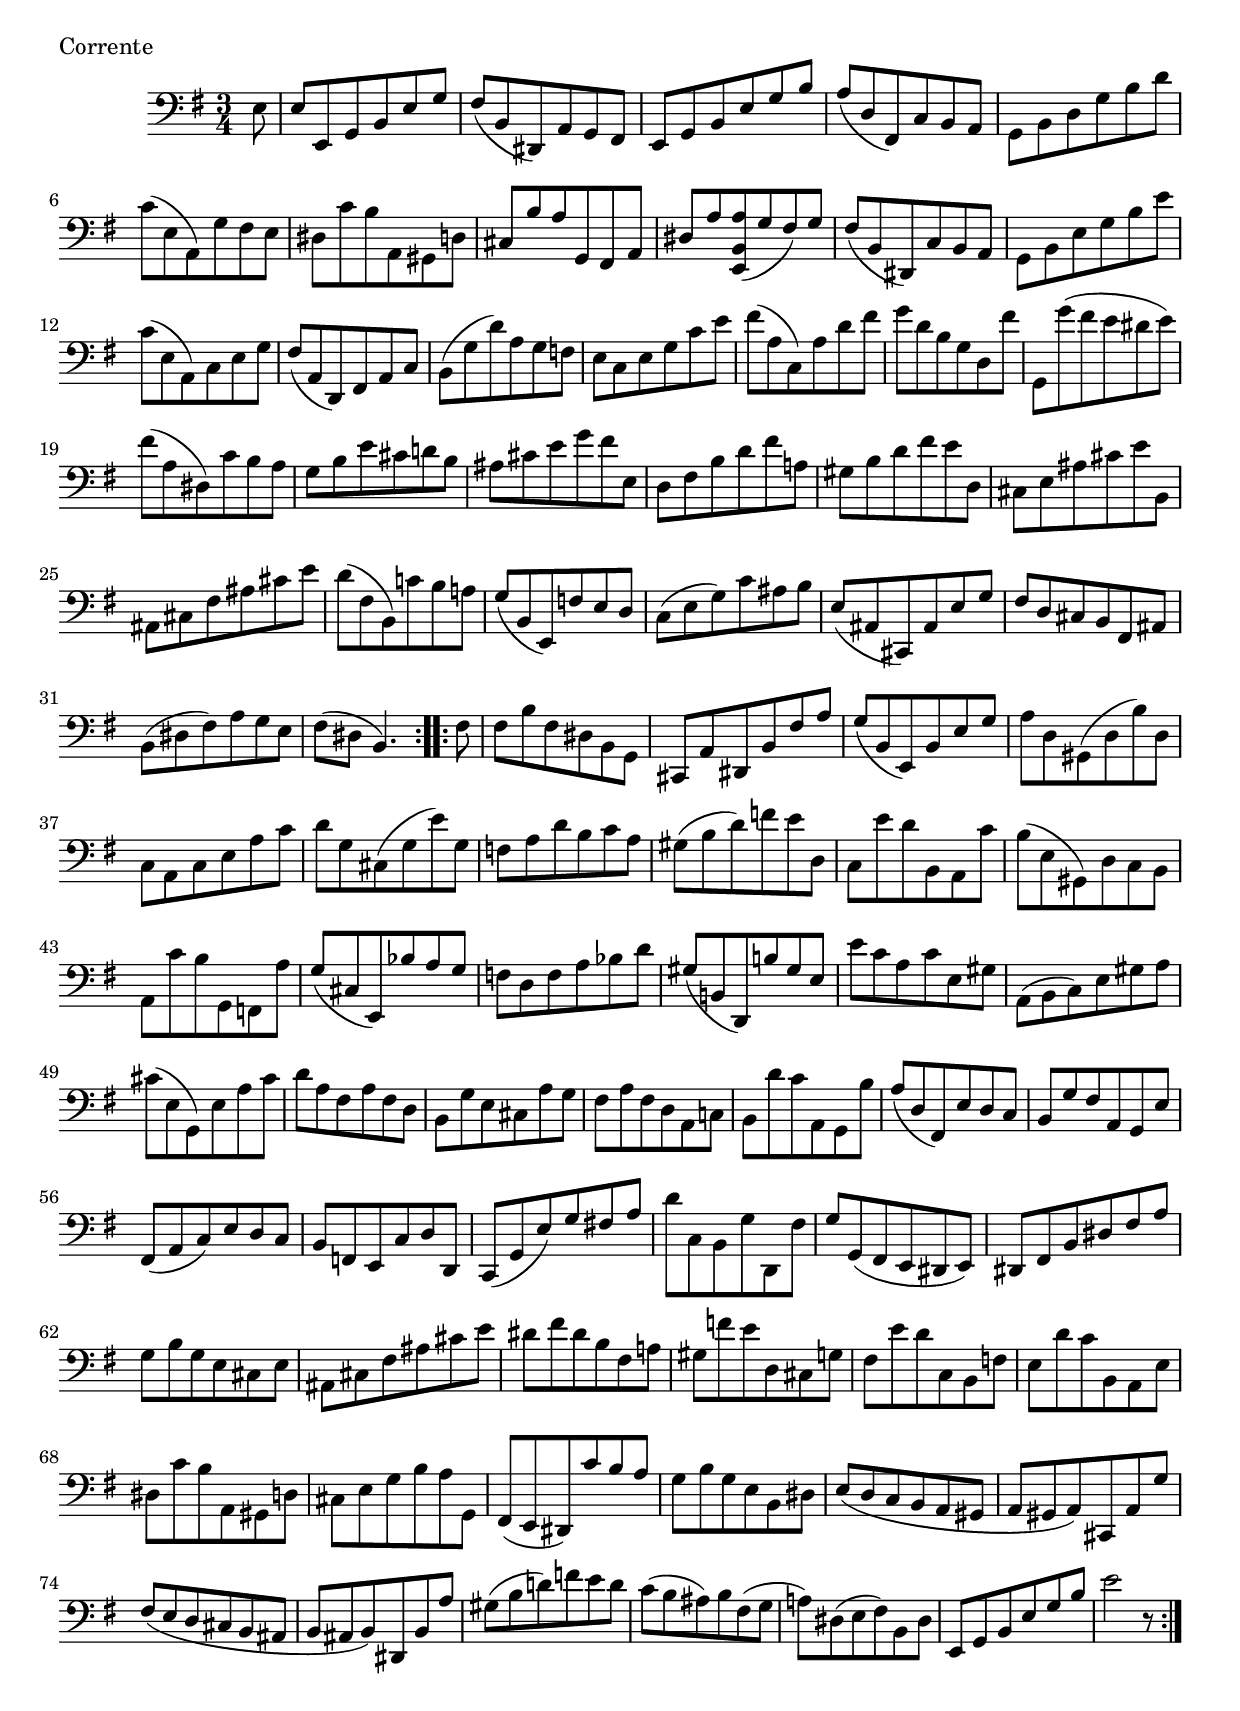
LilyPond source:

\version "2.16.0"

% J.S. Bach, Partita I for solo violin, BWV 1002
%
% 3rd movement, Corrente

\version "2.24.3"

iiiA =  {
  b'8  |
  % 1
  b'8  b8  d'8  fis'8  b'8  d''8  |
  % 2
  cis''8(  fis'8   ais8)  e'8  d'8  cis'8  |
  % 3
  b8  d'8  fis'8  b'8  d''8  fis''8  |
  % 4
  e''8(  a'8   cis'8)  g'8  fis'8  e'8  |
  % 5
  d'8  fis'8  a'8  d''8  fis''8  a''8  |
  % 6
  g''8(  b'8   e'8)  d''8  cis''8  b'8  |
  % 7
  ais'8  g''8  fis''8  e'8  dis'8  a'8  |
  % 8
  gis'8  fis''8  e''  d'8  cis'8  e'8  |
  % 9
  ais'8  e''8  <b fis' e''>(  d''8   cis''8)  d''8  |
  % 10
  cis''8(  fis'8   ais8)  g'8  fis'8  e'8  |
  % 11
  d'8  fis'8  b'8  d''8  fis''8  b''8  |
  % 12
  g''8(  b'8   e'8)  g'8  b'8  d''8  |
  % 13
  cis''8(  e'8   a8)  cis'8  e'8  g'8  |
  % 14
  fis'8(  d''8   a''8)  e''8  d''8  c''8  |
  % 15
  b'8  g'8  b'8  d''8  g''8  b''8  |
  % 16
  cis'''8(  e''8 g'8)  e''8  a''8  cis'''8  |
  % 17
  d'''8  a''8  fis''8  d''8  a'8  cis'''8  |
  % 18
  d'8  d'''8(  cis'''8  b''8  ais''8   b''8)  |
  % 19
  cis'''8(  e''8   ais'8)  g''8  fis''8  e''8  |
  % 20
  d''8  fis''8  b''8  gis''8  a''!8  fis''8  |
  % 21
  eis''8  gis''8  b''8  d'''8  cis'''8  b'8  |
  % 22
  a'8  cis''8  fis''8  a''8  cis'''8  e''!8  |
  % 23
  dis''8  fis''8  a''8  cis'''8  b''8  a'8  |
  % 24
  gis'8  b'8  eis''8  gis''8  b''8  fis'8  |
  % 25
  eis'8  gis'8  cis''8  eis''8  gis''8  b''8  |
  % 26
  a''8(  cis''8   fis'8)  g''!8  fis''8  e''!8  |
  % 27
  d''8(  fis'8   b8)  c''8  b'8  a'8  |
  % 28
  g'8(  b'8   d''8)  g''8  eis''8  fis''8  |
  % 29
  b'8(  eis'8   gis8)  eis'8  b'8  d''8  |
  % 30
  cis''8  a'8  gis'8  fis'8  cis'8  eis'8  |
  % 31
  fis'8(  ais'8   cis''8)  e''8  d''8  b'8  |
  % 32
  cis''8(  ais'8   fis'4.) 

    cis''8  |
  % 33
  cis''8  fis''8  cis''8  ais'8  fis'8  d'8  |
  % 34
  gis8  e'8  ais8  fis'8  cis''8  e''8  |
  % 35
  d''8(  fis'8   b8)  fis'8  b'8  d''8  |
  % 36
  e''8  a'8  dis'8(  a'8   fis''8)  a'8  |
  % 37
  g'8  e'8  g'8  b'8  e''8  g''8  |
  % 38
  a''8  d''8  gis'8(  d''8   b''8)  d''8  |
  % 39
  c''8  e''8  a''8  fis''8  g''8  e''8  |
  % 40
  dis''8(  fis''8   a''8)  c'''8  b''8  a'8  |
  % 41
  g'8  b''8  a''8  fis'8  e'8  g''8  |
  % 42
  fis''8(  b'8   dis'8)  a'8  g'8  fis'8  |
  % 43
  e'8  g''8  fis''8  d'8  c'8  e''8  |
  % 44
  d''8(  gis'8   b8)  f''8  e''8  d''8  |
  % 45
  c''8  a'8  c''8  e''8  f''8  a''8  |
  % 46
  dis''8(  fis'!8   a8)  fis''!8  dis''8  b'8  |
  % 47
  b''8  g''8  e''8  g''8  b'8  dis''8  |
  % 48
  e'8(  fis'8   g'8)  b'8  dis''8  e''8  |
  % 49
  gis''8(  b'8   d'8)  b'8  e''8  gis''8  |
  % 50
  a''8  e''8  cis''8  e''8  cis''8  a'8  |
  % 51
  fis'8  d''8  b'8  gis'8  e''8  d''8  |
  % 52
  cis''8  e''8  cis''8  a'8  e'8  g'!8  |
  % 53
  fis'8  a''8  g''8  e'8  d'8  fis''8  |
  % 54
  e''8(  a'8   cis'8)  b'8  a'8  g'8  |
  % 55
  fis'8  d''8  cis''8  e'8  d'8  b'8  |
  % 56
  cis'8(  e'8   g'8)  b'8  a'8  g'8  |
  % 57
  fis'8  c'8  b8  g'8  a'8  a8  |
  % 58
  g8(  d'8   b'8)  d''8  cis''!8  e''8  |
  % 59
  a''8  g'8  fis'8  d''8  a8  cis''8  |
  % 60
  d''8  d'8(  cis'8  b8  ais8   b8)  |
  % 61
  ais8  cis'8  fis'8  ais'8  cis''8  e''8  |
  % 62
  d''8  fis''8  d''8  b'8  gis'8  b'8  |
  % 63
  eis'8  gis'8  cis''8  eis''8  gis''8  b''8  |
  % 64
  ais''8  cis'''8  ais''8  fis''8  cis''8  e''!8  |
  % 65
  dis''8  c'''8  b''8  a'8  gis'8  d''8  |
  % 66
  cis''8  b''8  a''8  g'8  fis'8  c''8  |
  % 67
  b'8  a''8  g''8  fis'8  e'8  b'8  |
  % 68
  ais'8  g''8  fis''8  e'8  dis'8  a'8  |
  % 69
  gis'8  b'8  d''8  fis''8  e''8  d'8  |
  % 70
  cis'8(  b8   ais8)  g''8  fis''8  e''8  |
  % 71
  d''8  fis''8  d''8  b'8  fis'8  ais'8  |
  % 72
  b'8(  a'8  g'8  fis'8  e'8  dis'8  |
  % 73
  e'8  dis'8   e'8)  gis8  e'8  d''8  |
  % 74
  cis''8(  b'8  a'8  gis'8  fis'8  eis'8  |
  % 75
  fis'8  eis'8   fis'8)  ais8  fis'8  e''8  |
  % 76
  dis''8(  fis''8   a''!8)  c'''8  b''8  a''8  |
  % 77
  g''8(  fis''8   eis''8)  fis''8  cis''8(  d''8  |
  % 78
   e''!8)  ais'8(  b'8   cis''8)  fis'8  ais'8  |
  % 79
  b8  d'8  fis'8  b'8  d''8  fis''8  |
  % 80
  b''2  r8
}

iiiStaff = \context Staff <<
  \context Voice=A \iiiA
>>


iiiCelloGlobal =   {
  \clef "bass"
  \key g\major
  \time 3/4
  \repeat "volta" 2 {
    \partial 8
    s8 | s2.*31 | s8*5
  }

  \repeat "volta" 2 {
    s8 | s2.*47 | s8*5
  }
}

iiiCelloScripts =  {
}

iiiCelloStaff =  \context Staff <<
   \transpose c' f, \iiiStaff
  \iiiCelloGlobal
  \iiiCelloScripts
>>

\score {
  \iiiCelloStaff
  \layout { }
  
  \midi {
    \tempo 4 = 130
    }


  \header {
    piece = "Corrente"
    opus = ""
  }
}

